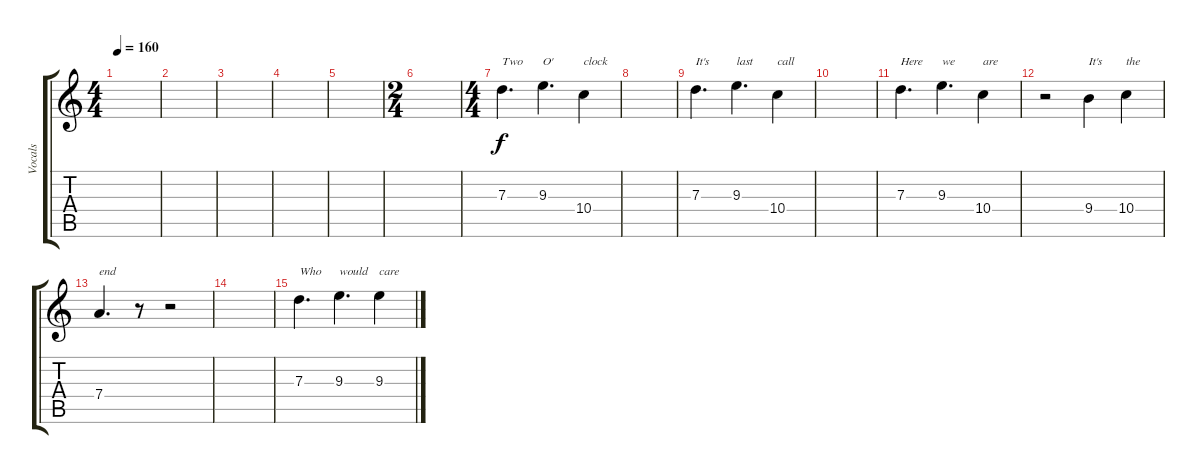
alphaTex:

\track ("Vocals" "Vocals") {instrument overdrivenguitar}
\staff {score tabs}
\tuning (E4 B3 G3 D3 A2 E2) {hide}
\ts (4 4)
\tempo 160
\clef g2
\ks c
|
|
|
|
|
\ts (2 4)
|
\ts (4 4)
7.3.4{d txt "Two"} 9.3.4{d txt "O'"} 10.4.4{txt "clock"} |
|
7.3.4{d txt "It's"} 9.3.4{d txt "last"} 10.4.4{txt "call"} |
|
7.3.4{d txt "Here"} 9.3.4{d txt "we"} 10.4.4{txt "are"} |
r.2 9.4.4{txt "It's"} 10.4.4{txt "the"} |
7.4.4{d txt "end"} r.8 r.2 |
|
7.3.4{d txt "Who"} 9.3.4{d txt "would"} 9.3.4{txt "care"}
